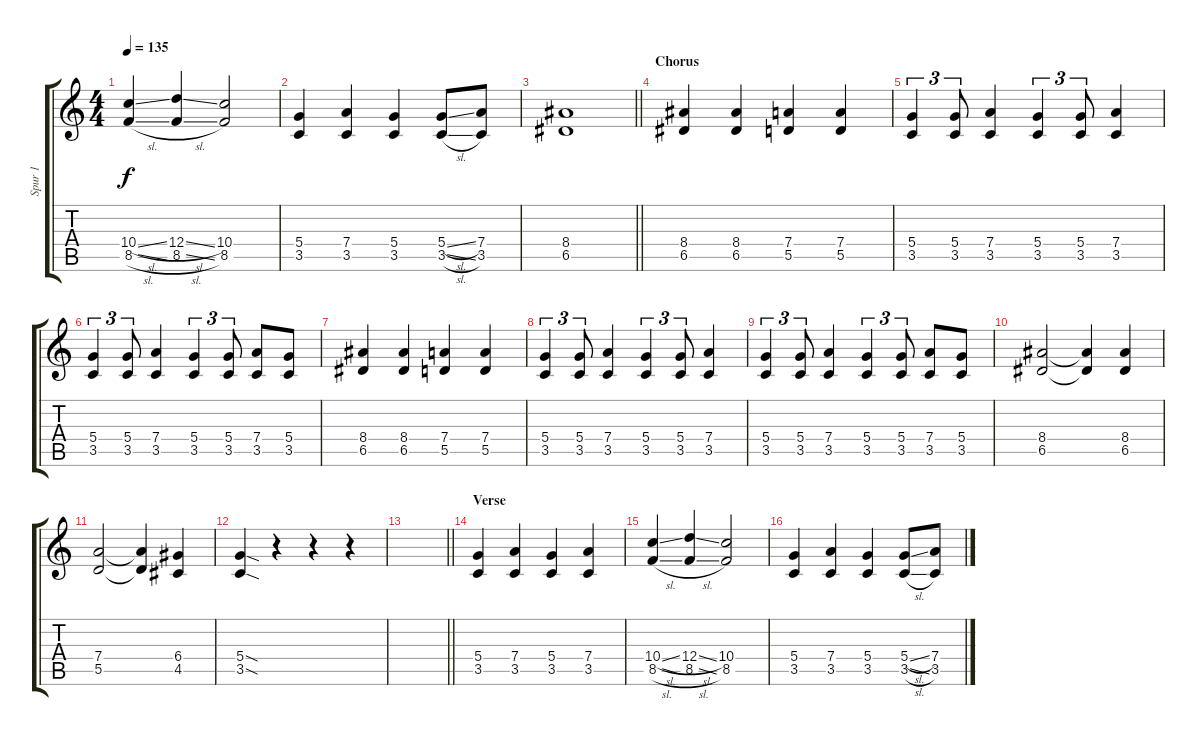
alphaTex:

\track ("Spur 1" "Spur 1") {instrument distortionguitar}
\staff {score tabs}
\tuning (E4 B3 G3 D3 A2 E2) {hide}
\ts (4 4)
\tempo 135
\clef g2
\ks c
(10.4{sl} 8.5{sl}).4{dy f} (12.4{sl} 8.5{sl}).4 (10.4 8.5).2 |
(5.4 3.5).4 (7.4 3.5).4 (5.4 3.5).4 (5.4{sl} 3.5{sl}).8 (7.4 3.5).8 |
\barLineRight lightlight
(8.4 6.5).1 |
\section ("" "Chorus")
(8.4 6.5).4 (8.4 6.5).4 (7.4 5.5).4 (7.4 5.5).4 |
(5.4 3.5).4{tu (3 2)} (5.4 3.5).8{tu (3 2)} (7.4 3.5).4 (5.4 3.5).4{tu (3 2)} (5.4 3.5).8{tu (3 2)} (7.4 3.5).4 |
(5.4 3.5).4{tu (3 2)} (5.4 3.5).8{tu (3 2)} (7.4 3.5).4 (5.4 3.5).4{tu (3 2)} (5.4 3.5).8{tu (3 2)} (7.4 3.5).8 (5.4 3.5).8 |
(8.4 6.5).4 (8.4 6.5).4 (7.4 5.5).4 (7.4 5.5).4 |
(5.4 3.5).4{tu (3 2)} (5.4 3.5).8{tu (3 2)} (7.4 3.5).4 (5.4 3.5).4{tu (3 2)} (5.4 3.5).8{tu (3 2)} (7.4 3.5).4 |
(5.4 3.5).4{tu (3 2)} (5.4 3.5).8{tu (3 2)} (7.4 3.5).4 (5.4 3.5).4{tu (3 2)} (5.4 3.5).8{tu (3 2)} (7.4 3.5).8 (5.4 3.5).8 |
(8.4 6.5).2 (8.4{t} 6.5{t}).4 (8.4 6.5).4 |
(7.4 5.5).2 (7.4{t} 5.5{t}).4 (6.4 4.5).4 |
(5.4{sod} 3.5{sod}).4 r.4 r.4 r.4 |
\barLineRight lightlight
|
\section ("" "Verse")
(5.4 3.5).4 (7.4 3.5).4 (5.4 3.5).4 (7.4 3.5).4 |
(10.4{sl} 8.5{sl}).4 (12.4{sl} 8.5{sl}).4 (10.4 8.5).2 |
(5.4 3.5).4 (7.4 3.5).4 (5.4 3.5).4 (5.4{sl} 3.5{sl}).8 (7.4 3.5).8
